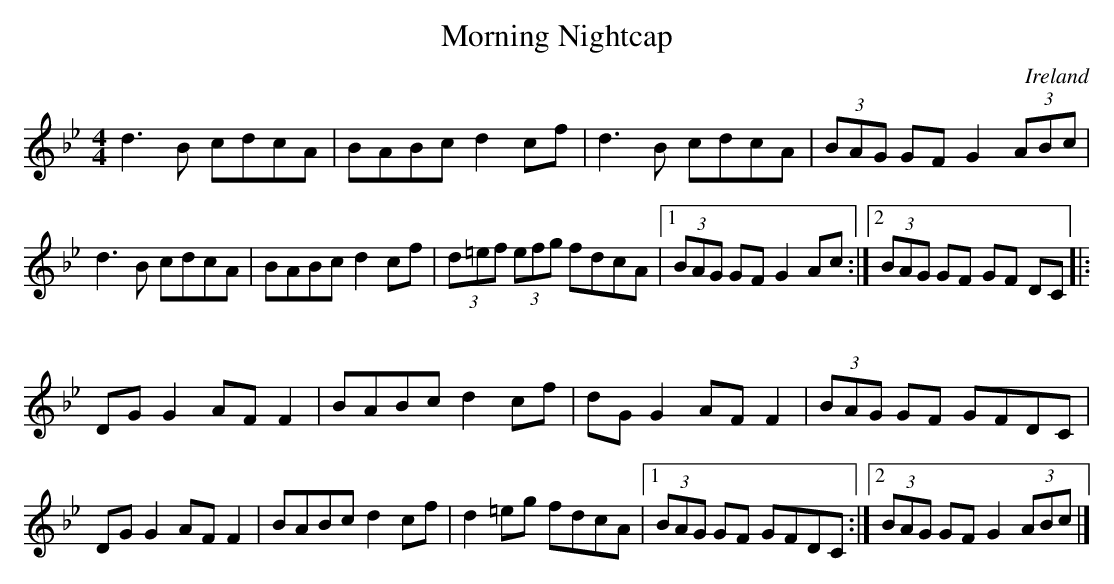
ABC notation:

X:1
T:Morning Nightcap
L:1/8
M:4/4
O:Ireland
K:G min
d3B cdcA | BABc d2cf | d3B cdcA | (3BAG GF G2 (3ABc |
d3B cdcA | BABc d2cf | (3d=ef (3efg fdcA \
 |1 (3BAG GF G2Ac :|2 (3BAG GF GF DC |:
%%newpage
DG G2 AF F2 | BABc d2cf | dG G2 AFF2 | (3BAG GF GFDC |
DG G2 AFF2 | BABc d2cf | d2=eg fdcA |1 (3BAG GF GFDC :|2 (3BAG GF G2 (3ABc |]
